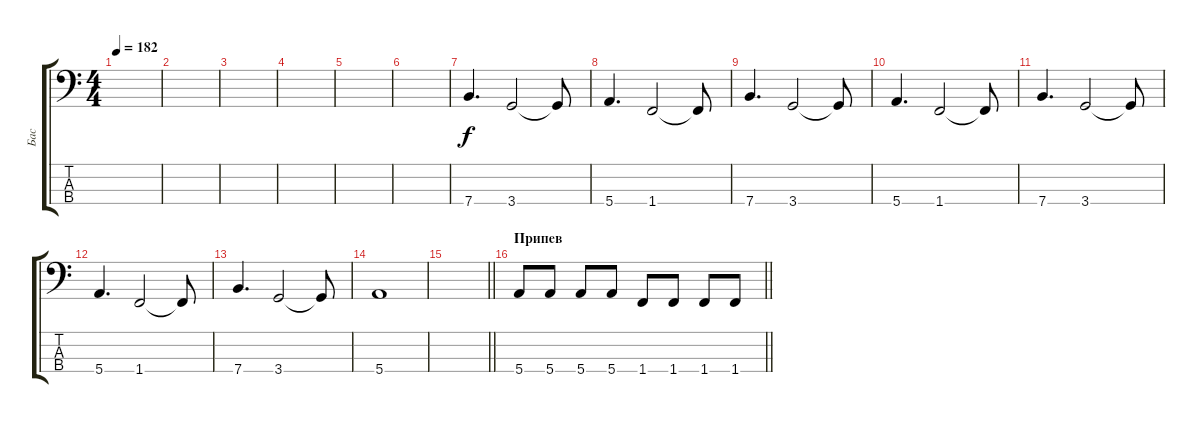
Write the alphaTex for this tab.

\track ("Бас" "Бас") {instrument electricbasspick}
\staff {score tabs}
\tuning (G2 D2 A1 E1) {hide}
\ts (4 4)
\tempo 182
\clef f4
\ks c
|
|
|
|
|
|
7.4.4{d volume 13} 3.4.2 3.4{t}.8 |
5.4.4{d} 1.4.2 1.4{t}.8 |
7.4.4{d} 3.4.2 3.4{t}.8 |
5.4.4{d} 1.4.2 1.4{t}.8 |
7.4.4{d} 3.4.2 3.4{t}.8 |
5.4.4{d} 1.4.2 1.4{t}.8 |
7.4.4{d} 3.4.2 3.4{t}.8 |
5.4.1 |
\barLineRight lightlight
|
\section ("" "Припев")
\barLineRight lightlight
5.4.8 5.4.8 5.4.8 5.4.8 1.4.8 1.4.8 1.4.8 1.4.8
